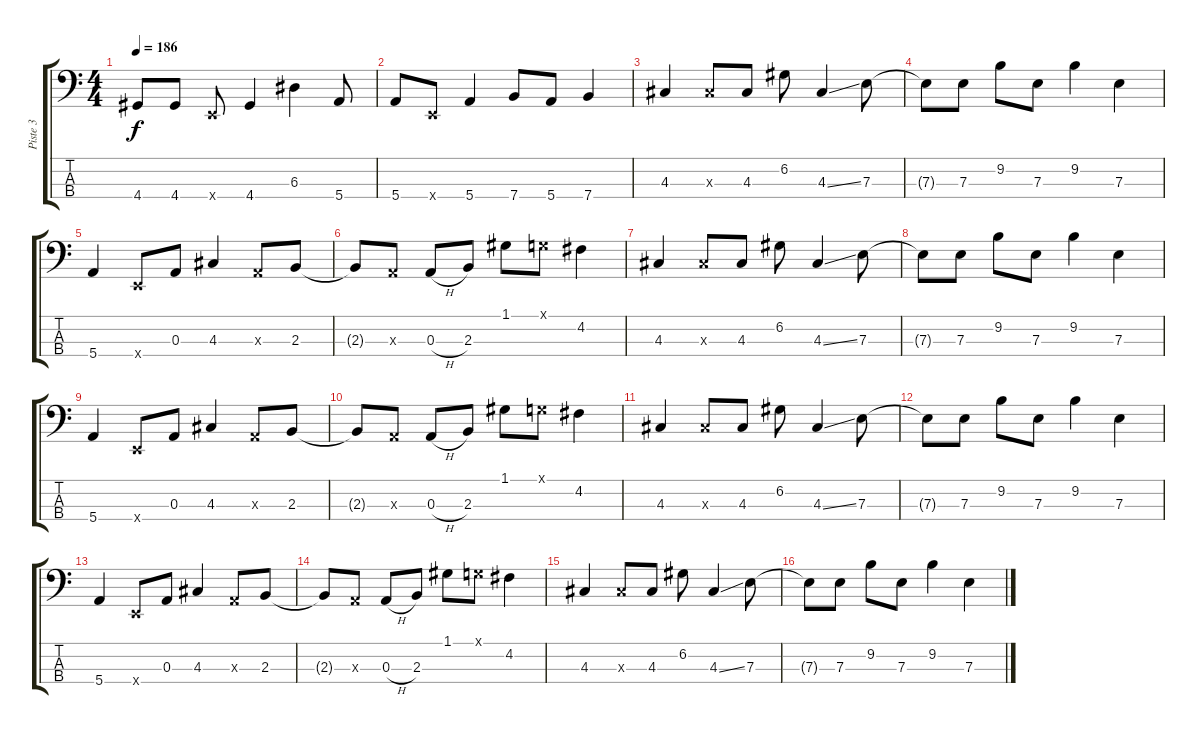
\track ("Piste 3" "Piste 3") {instrument electricbassfinger}
\staff {score tabs}
\tuning (G2 D2 A1 E1) {hide}
\ts (4 4)
\tempo 186
\clef f4
\ks c
4.4{t}.8{dy f} 4.4.8 0.4{x}.8 4.4.4 6.3.4 5.4.8 |
5.4.8 0.4{x}.8 5.4.4 7.4.8 5.4.8 7.4.4 |
4.3.4 4.3{x}.8 4.3.8 6.2.8 4.3{ss}.4 7.3.8 |
7.3{t}.8 7.3.8 9.2.8 7.3.8 9.2.4 7.3.4 |
5.4.4 0.4{x}.8 0.3.8 4.3.4 0.3{x}.8 2.3.8 |
2.3{t}.8 0.3{x}.8 0.3{h}.8 2.3.8 1.1.8 0.1{x}.8 4.2.4 |
4.3.4 4.3{x}.8 4.3.8 6.2.8 4.3{ss}.4 7.3.8 |
7.3{t}.8 7.3.8 9.2.8 7.3.8 9.2.4 7.3.4 |
5.4.4 0.4{x}.8 0.3.8 4.3.4 0.3{x}.8 2.3.8 |
2.3{t}.8 0.3{x}.8 0.3{h}.8 2.3.8 1.1.8 0.1{x}.8 4.2.4 |
4.3.4 4.3{x}.8 4.3.8 6.2.8 4.3{ss}.4 7.3.8 |
7.3{t}.8 7.3.8 9.2.8 7.3.8 9.2.4 7.3.4 |
5.4.4 0.4{x}.8 0.3.8 4.3.4 0.3{x}.8 2.3.8 |
2.3{t}.8 0.3{x}.8 0.3{h}.8 2.3.8 1.1.8 0.1{x}.8 4.2.4 |
4.3.4 4.3{x}.8 4.3.8 6.2.8 4.3{ss}.4 7.3.8 |
7.3{t}.8 7.3.8 9.2.8 7.3.8 9.2.4 7.3.4
